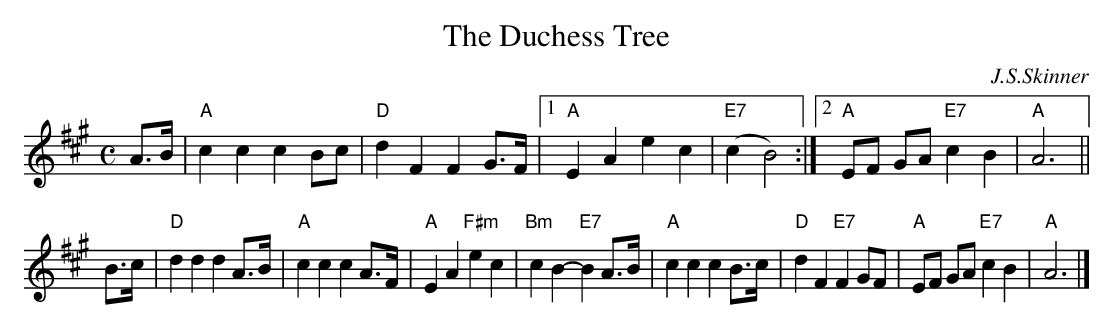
X:1
T: The Duchess Tree
C: J.S.Skinner
M: C
L: 1/8
K: A
A>B \
| "A"c2 c2 c2 Bc | "D"d2 F2 F2 G>F |1 "A"E2 A2 e2 c2 | "E7"(c2B4) :|2 "A"EF GA "E7"c2 B2 | "A"A6 ||
B>c \
| "D"d2 d2 d2 A>B | "A"c2 c2 c2 A>F | "A"E2 A2 "F#m"e2 c2 | "Bm"c2B2- "E7"B2 \
A>B \
| "A"c2 c2 c2 B>c | "D"d2 F2 "E7"F2 GF | "A"EF GA "E7"c2 B2 | "A"A6 |]
